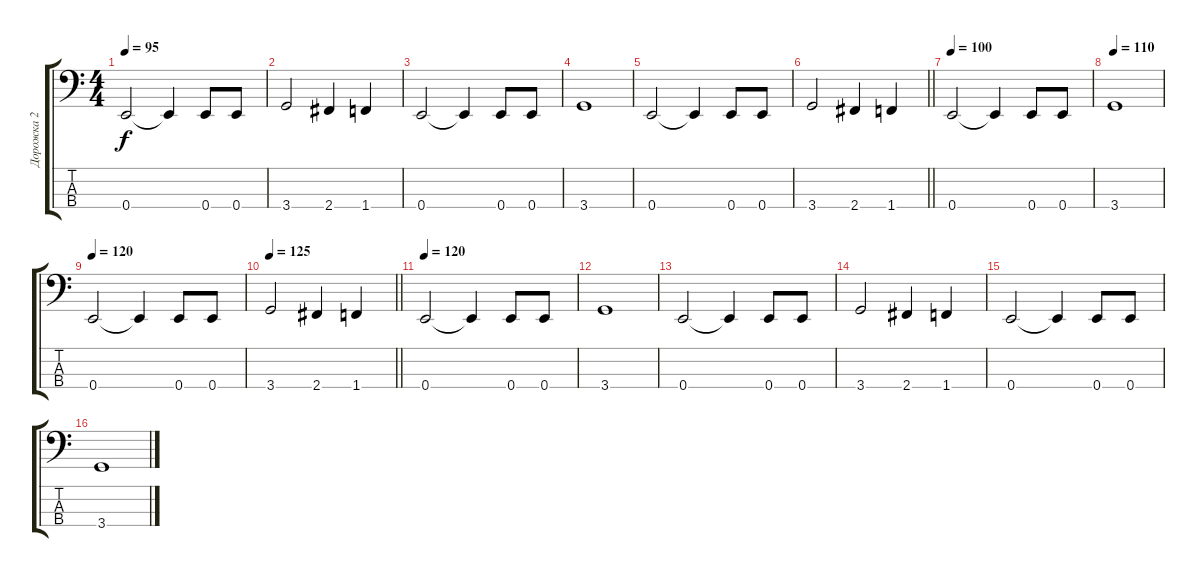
\track ("Дорожка 2" "Дорожка 2") {instrument electricbasspick}
\staff {score tabs}
\tuning (G2 D2 A1 E1) {hide}
\ts (4 4)
\tempo 95
\clef f4
\ks c
0.4.2{dy f} 0.4{t}.4 0.4.8 0.4.8 |
3.4.2 2.4.4 1.4.4 |
0.4.2 0.4{t}.4 0.4.8 0.4.8 |
3.4.1 |
0.4.2 0.4{t}.4 0.4.8 0.4.8 |
\barLineRight lightlight
3.4.2 2.4.4 1.4.4 |
\tempo 100
0.4.2 0.4{t}.4 0.4.8 0.4.8 |
\tempo 110
3.4.1 |
\tempo 120
0.4.2 0.4{t}.4 0.4.8 0.4.8 |
\tempo 125
\barLineRight lightlight
3.4.2 2.4.4 1.4.4 |
\tempo 120
0.4.2 0.4{t}.4 0.4.8 0.4.8 |
3.4.1 |
0.4.2 0.4{t}.4 0.4.8 0.4.8 |
3.4.2 2.4.4 1.4.4 |
0.4.2 0.4{t}.4 0.4.8 0.4.8 |
3.4.1
